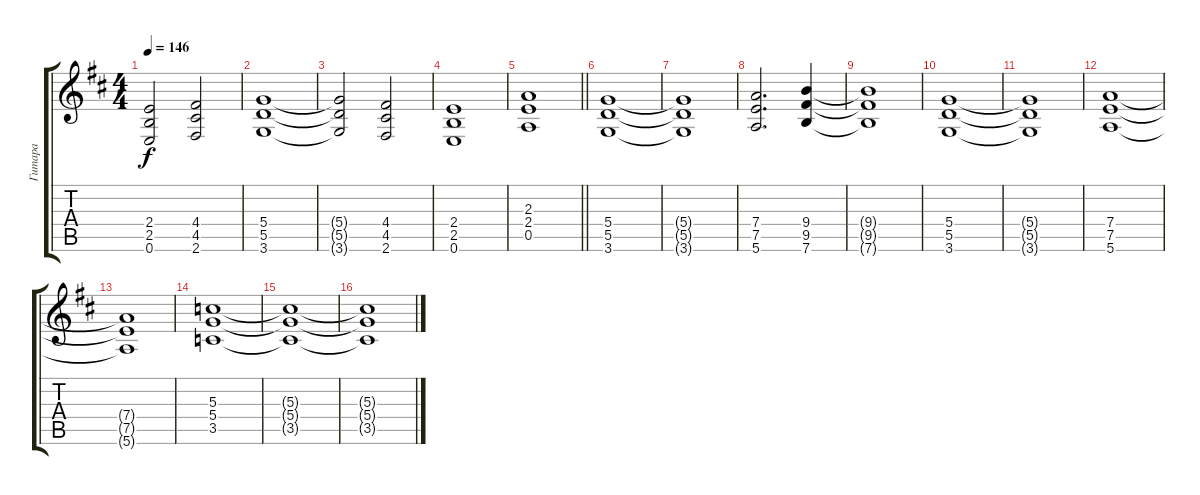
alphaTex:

\track ("Гитара" "Гитара") {instrument distortionguitar}
\staff {score tabs}
\tuning (E4 B3 G3 D3 A2 E2) {hide}
\ts (4 4)
\tempo 146
\clef g2
\ks bminor
(2.4 2.5 0.6).2{dy f} (4.4 4.5 2.6).2 |
(5.4 5.5 3.6).1 |
(5.4{t} 5.5{t} 3.6{t}).2 (4.4 4.5 2.6).2 |
(2.4 2.5 0.6).1 |
\barLineRight lightlight
(2.3 2.4 0.5).1 |
\section ("" "")
(5.4 5.5 3.6).1 |
(5.4{t} 5.5{t} 3.6{t}).1 |
(7.4 7.5 5.6).2{d} (9.4 9.5 7.6).4 |
(9.4{t} 9.5{t} 7.6{t}).1 |
(5.4 5.5 3.6).1 |
(5.4{t} 5.5{t} 3.6{t}).1 |
(7.4 7.5 5.6).1 |
(7.4{t} 7.5{t} 5.6{t}).1 |
(5.3 5.4 3.5).1 |
(5.3{t} 5.4{t} 3.5{t}).1 |
(5.3{t} 5.4{t} 3.5{t}).1
